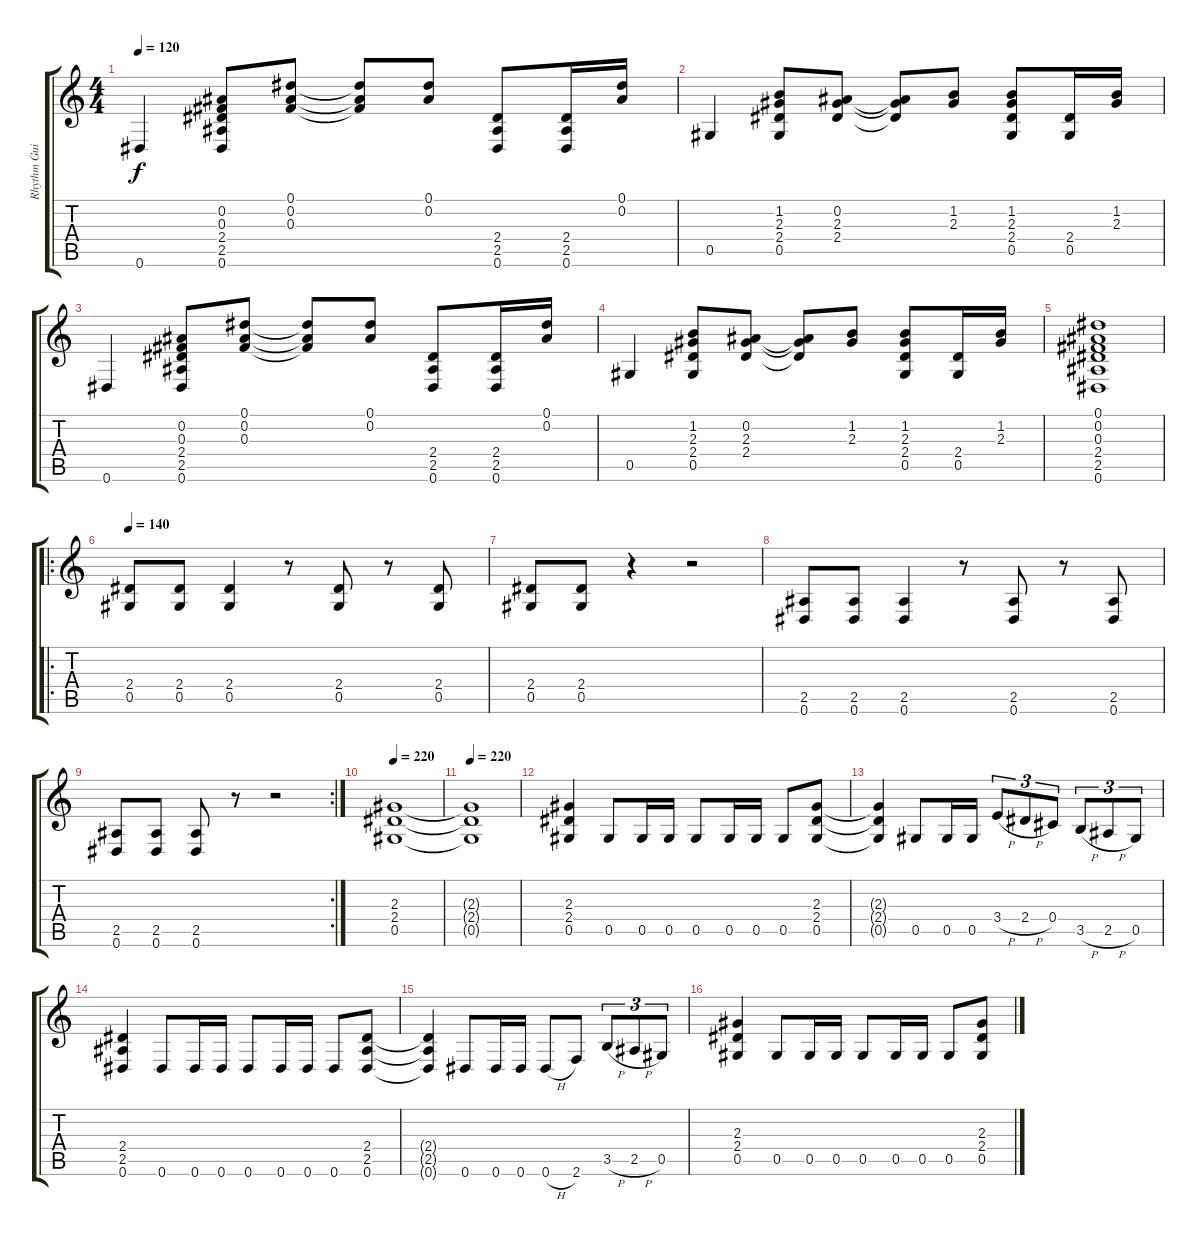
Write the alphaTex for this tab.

\track ("Rhythm Guitar 1" "Rhythm Gui") {instrument distortionguitar}
\staff {score tabs}
\tuning (Eb4 Bb3 Gb3 Db3 Ab2 Eb2) {hide}
\ts (4 4)
\tempo 120
\clef g2
\ks c
0.6.4{dy f} (0.2 0.3 2.4 2.5 0.6).8 (0.1 0.2 0.3).8 (0.1{t} 0.2{t} 0.3{t}).8 (0.1 0.2).8 (2.4 2.5 0.6).8 (2.4 2.5 0.6).16 (0.1 0.2).16 |
0.5.4{instrument acousticguitarsteel} (1.2 2.3 2.4 0.5).8 (0.2 2.3 2.4).8 (0.2{t} 2.3{t} 2.4{t}).8 (1.2 2.3).8 (1.2 2.3 2.4 0.5).8 (2.4 0.5).16 (1.2 2.3).16 |
0.6.4 (0.2 0.3 2.4 2.5 0.6).8 (0.1 0.2 0.3).8 (0.1{t} 0.2{t} 0.3{t}).8 (0.1 0.2).8 (2.4 2.5 0.6).8 (2.4 2.5 0.6).16 (0.1 0.2).16 |
0.5.4{instrument acousticguitarsteel} (1.2 2.3 2.4 0.5).8 (0.2 2.3 2.4).8 (0.2{t} 2.3{t} 2.4{t}).8 (1.2 2.3).8 (1.2 2.3 2.4 0.5).8 (2.4 0.5).16 (1.2 2.3).16 |
(0.1 0.2 0.3 2.4 2.5 0.6).1 |
\ro
\tempo 140
(2.4 0.5).8{volume 16 instrument distortionguitar} (2.4 0.5).8 (2.4 0.5).4 r.8 (2.4 0.5).8 r.8 (2.4 0.5).8 |
(2.4 0.5).8 (2.4 0.5).8 r.4 r.2 |
(2.5 0.6).8 (2.5 0.6).8 (2.5 0.6).4 r.8 (2.5 0.6).8 r.8 (2.5 0.6).8 |
\rc 2
(2.5 0.6).8 (2.5 0.6).8 (2.5 0.6).8 r.8 r.2 |
\tempo 220
(2.3 2.4 0.5).1 |
\tempo 220
(2.3{t} 2.4{t} 0.5{t}).1 |
(2.3 2.4 0.5).4 0.5.8 0.5.16 0.5.16 0.5.8 0.5.16 0.5.16 0.5.8 (2.3 2.4 0.5).8 |
(2.3{t} 2.4{t} 0.5{t}).4 0.5.8 0.5.16 0.5.16 3.4{h}.8{tu (3 2)} 2.4{h}.8{tu (3 2)} 0.4.8{tu (3 2)} 3.5{h}.8{tu (3 2)} 2.5{h}.8{tu (3 2)} 0.5.8{tu (3 2)} |
(2.4 2.5 0.6).4 0.6.8 0.6.16 0.6.16 0.6.8 0.6.16 0.6.16 0.6.8 (2.4 2.5 0.6).8 |
(2.4{t} 2.5{t} 0.6{t}).4 0.6.8 0.6.16 0.6.16 0.6{h}.8 2.6.8 3.5{h}.8{tu (3 2)} 2.5{h}.8{tu (3 2)} 0.5.8{tu (3 2)} |
(2.3 2.4 0.5).4 0.5.8 0.5.16 0.5.16 0.5.8 0.5.16 0.5.16 0.5.8 (2.3 2.4 0.5).8
